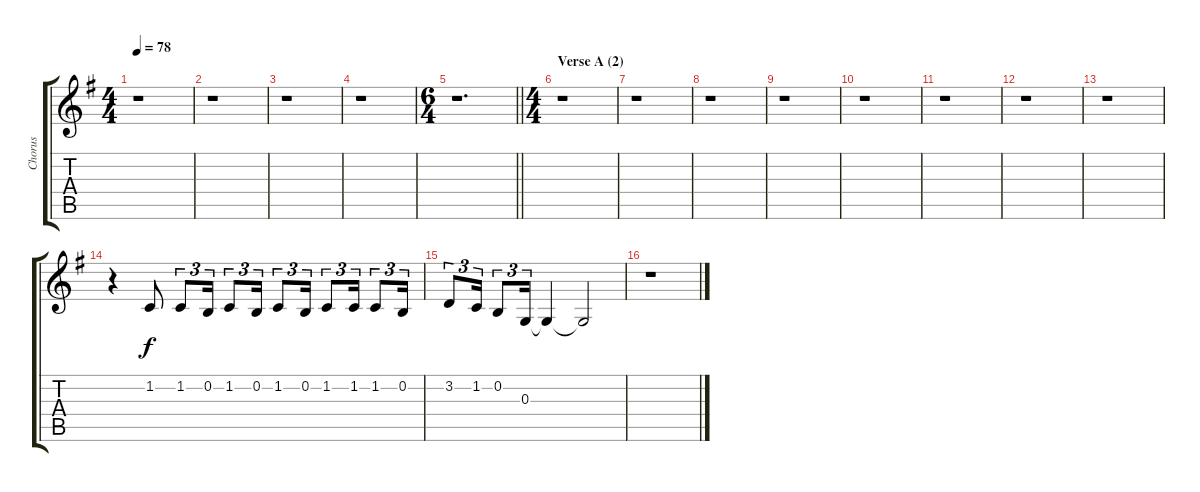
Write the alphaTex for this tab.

\track ("Chorus" "Chorus") {instrument sopranosax}
\staff {score tabs}
\tuning (E4 B3 G3 D3 A2 E2) {hide}
\ts (4 4)
\tempo 78
\clef g2
\ks g
r.1{dy f} |
r.1 |
r.1 |
r.1 |
\ts (6 4)
\barLineRight lightlight
r.1{d} |
\ts (4 4)
\section ("" "Verse A (2)")
r.1 |
r.1 |
r.1 |
r.1 |
r.1 |
r.1 |
r.1 |
r.1 |
r.4 1.2.8 1.2.8{tu (3 2)} 0.2.16{tu (3 2)} 1.2.8{tu (3 2)} 0.2.16{tu (3 2)} 1.2.8{tu (3 2)} 0.2.16{tu (3 2)} 1.2.8{tu (3 2)} 1.2.16{tu (3 2)} 1.2.8{tu (3 2)} 0.2.16{tu (3 2)} |
3.2.8{tu (3 2)} 1.2.16{tu (3 2)} 0.2.8{tu (3 2)} 0.3.16{tu (3 2)} 0.3{t}.4 0.3{t}.2 |
r.1
